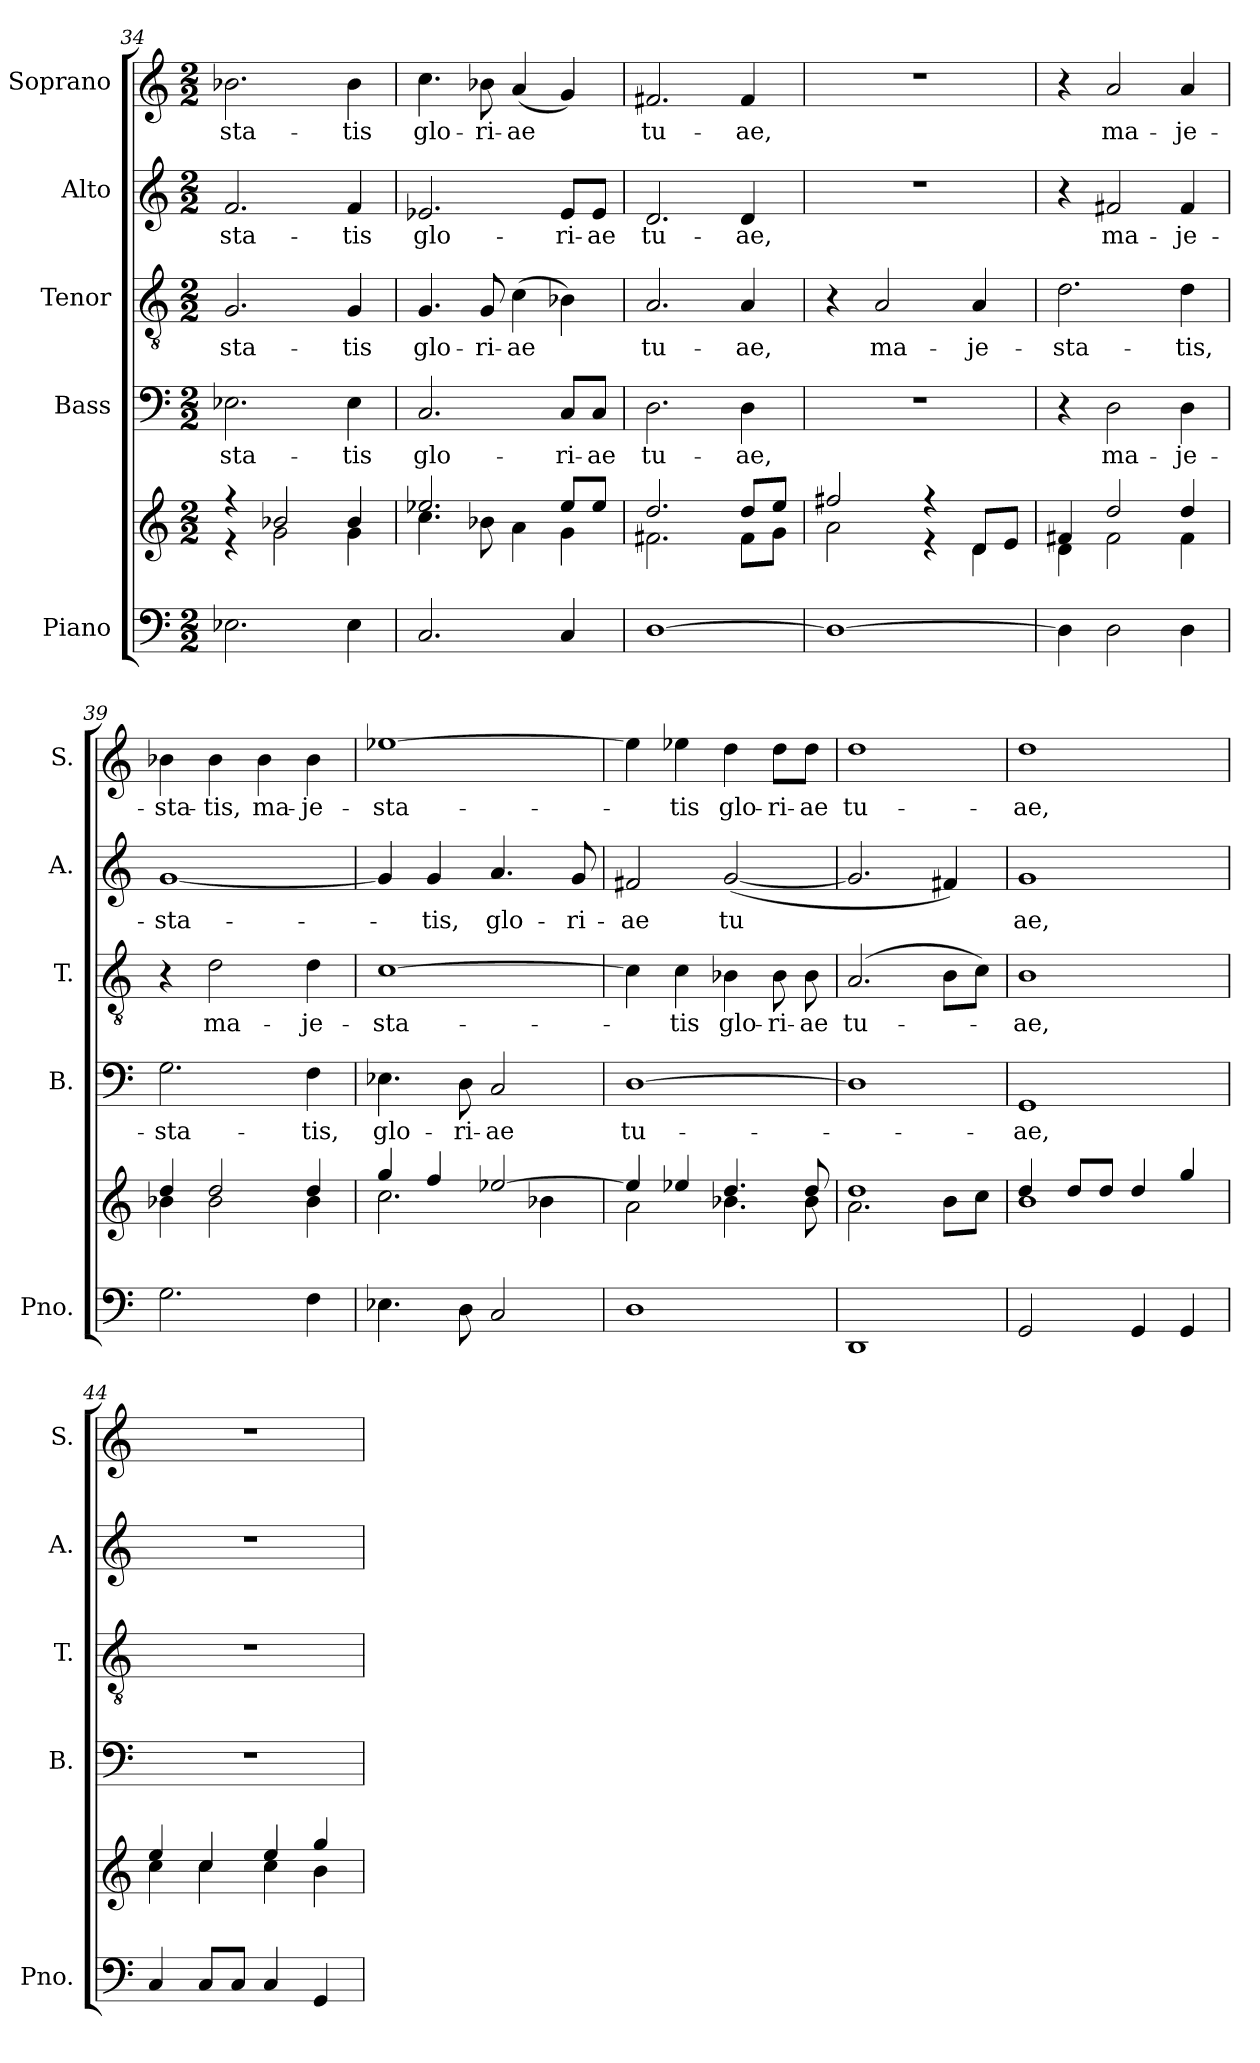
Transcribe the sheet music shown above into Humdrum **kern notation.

**kern	**kern	**kern	**text	**kern	**text	**kern	**text	**kern	**text
*part5	*part5	*part4	*part4	*part3	*part3	*part2	*part2	*part1	*part1
*staff6	*staff5	*staff4	*staff4	*staff3	*staff3	*staff2	*staff2	*staff1	*staff1
*I"Piano	*	*I"Bass	*	*I"Tenor	*	*I"Alto	*	*I"Soprano	*
*I'Pno.	*	*I'B.	*	*I'T.	*	*I'A.	*	*I'S.	*
*clefF4	*clefG2	*clefF4	*	*clefGv2	*	*clefG2	*	*clefG2	*
*k[]	*k[]	*k[]	*	*k[]	*	*k[]	*	*k[]	*
*M2/2	*M2/2	*M2/2	*	*M2/2	*	*M2/2	*	*M2/2	*
=34	=34	=34	=34	=34	=34	=34	=34	=34	=34
*	*^	*	*	*	*	*	*	*	*
!	!	!	!	!LO:LY:b	!	!LO:LY:b	!	!LO:LY:b	!	!LO:LY:b
2.E-X\	4r	4r	2.E-X\	-sta-	2.G/	-sta-	2.f/	-sta-	2.b-X\	-sta-
.	2b-X/	2g\	.	.	.	.	.	.	.	.
!	!	!	!	!LO:LY:b	!	!LO:LY:b	!	!LO:LY:b	!	!LO:LY:b
4E-\	4b-/	4g\	4E-\	-tis	4G/	-tis	4f/	-tis	4b-\	-tis
=35	=35	=35	=35	=35	=35	=35	=35	=35	=35	=35
!	!	!	!	!LO:LY:b	!	!LO:LY:b	!	!LO:LY:b	!	!LO:LY:b
2.C/	2.ee-X/	4.cc\	2.C/	glo-	4.G/	glo-	2.e-X/	glo-	4.cc\	glo-
!	!	!	!	!	!	!LO:LY:b	!	!	!	!LO:LY:b
.	.	8b-X\	.	.	8G/	-ri-	.	.	8b-X\	-ri-
!	!	!	!	!	!	!LO:LY:b	!	!	!	!LO:LY:b
.	.	4a\	.	.	(>4c\	-ae	.	.	(<4a/	-ae
!	!	!	!	!LO:LY:b	!	!	!	!LO:LY:b	!	!
4C/	8ee-/L	4g\	8C/L	-ri-	4B-X\)	.	8e-/L	-ri-	4g/)	.
!	!	!	!	!LO:LY:b	!	!	!	!LO:LY:b	!	!
.	8ee-/J	.	8C/J	-ae	.	.	8e-/J	-ae	.	.
=36	=36	=36	=36	=36	=36	=36	=36	=36	=36	=36
!	!	!	!	!LO:LY:b	!	!LO:LY:b	!	!LO:LY:b	!	!LO:LY:b
[1D	2.dd/	2.f#X\	2.D\	tu-	2.A/	tu-	2.d/	tu-	2.f#X/	tu-
!	!	!	!	!LO:LY:b	!	!LO:LY:b	!	!LO:LY:b	!	!LO:LY:b
.	8dd/L	8f#\L	4D\	-ae,	4A/	-ae,	4d/	-ae,	4f#/	-ae,
.	8ee/J	8g\J	.	.	.	.	.	.	.	.
=37	=37	=37	=37	=37	=37	=37	=37	=37	=37	=37
1D_	2ff#X/	2a\	1r	.	4r	.	1r	.	1r	.
!	!	!	!	!	!	!LO:LY:b	!	!	!	!
.	.	.	.	.	2A/	ma-	.	.	.	.
.	4r	4r	.	.	.	.	.	.	.	.
!	!	!	!	!	!	!LO:LY:b	!	!	!	!
.	8d/L	4d\	.	.	4A/	-je-	.	.	.	.
.	8e/J	.	.	.	.	.	.	.	.	.
=38	=38	=38	=38	=38	=38	=38	=38	=38	=38	=38
!	!	!	!	!	!	!LO:LY:b	!	!	!	!
4D\]	4f#X/	4d\	4r	.	2.d\	-sta-	4r	.	4r	.
!	!	!	!	!LO:LY:b	!	!	!	!LO:LY:b	!	!LO:LY:b
2D\	2dd/	2f#\	2D\	ma-	.	.	2f#X/	ma-	2a/	ma-
!	!	!	!	!LO:LY:b	!	!LO:LY:b	!	!LO:LY:b	!	!LO:LY:b
4D\	4dd/	4f#\	4D\	-je-	4d\	-tis,	4f#/	-je-	4a/	-je-
=39	=39	=39	=39	=39	=39	=39	=39	=39	=39	=39
!	!	!	!	!LO:LY:b	!	!	!	!LO:LY:b	!	!LO:LY:b
2.G\	4dd/	4b-X\	2.G\	-sta-	4r	.	[1g	-sta-	4b-X\	-sta-
!	!	!	!	!	!	!LO:LY:b	!	!	!	!LO:LY:b
.	2dd/	2b-\	.	.	2d\	ma-	.	.	4b-\	-tis,
!	!	!	!	!	!	!	!	!	!	!LO:LY:b
.	.	.	.	.	.	.	.	.	4b-\	ma-
!	!	!	!	!LO:LY:b	!	!LO:LY:b	!	!	!	!LO:LY:b
4F\	4dd/	4b-\	4F\	-tis,	4d\	-je-	.	.	4b-\	-je-
!!LO:LB:g=z
=40	=40	=40	=40	=40	=40	=40	=40	=40	=40	=40
!	!	!	!	!LO:LY:b	!	!LO:LY:b	!	!	!	!LO:LY:b
4.E-X\	4gg/	2.cc\	4.E-X\	glo-	[1c	-sta-	4g/]	.	[1ee-X	-sta-
!	!	!	!	!	!	!	!	!LO:LY:b	!	!
.	4ff/	.	.	.	.	.	4g/	-tis,	.	.
!	!	!	!	!LO:LY:b	!	!	!	!	!	!
8D\	.	.	8D\	-ri-	.	.	.	.	.	.
!	!	!	!	!LO:LY:b	!	!	!	!LO:LY:b	!	!
2C/	[2ee-X/	.	2C/	-ae	.	.	4.a/	glo-	.	.
.	.	4b-X\	.	.	.	.	.	.	.	.
!	!	!	!	!	!	!	!	!LO:LY:b	!	!
.	.	.	.	.	.	.	8g/	-ri-	.	.
=41	=41	=41	=41	=41	=41	=41	=41	=41	=41	=41
!	!	!	!	!LO:LY:b	!	!	!	!LO:LY:b	!	!
1D	4ee-/]	2a\	[1D	tu-	4c\]	.	2f#X/	-ae	4ee-\]	.
!	!	!	!	!	!	!LO:LY:b	!	!	!	!LO:LY:b
.	4ee-X/	.	.	.	4c\	-tis	.	.	4ee-X\	-tis
!	!	!	!	!	!	!LO:LY:b	!	!LO:LY:b	!	!LO:LY:b
.	4.dd/	4.b-X\	.	.	4B-X\	glo-	(>[2g/	-tu	4dd\	glo-
!	!	!	!	!	!	!LO:LY:b	!	!	!	!LO:LY:b
.	.	.	.	.	8B-\	-ri-	.	.	8dd\L	-ri-
!	!	!	!	!	!	!LO:LY:b	!	!	!	!LO:LY:b
.	8dd/	8b-\	.	.	8B-\	-ae	.	.	8dd\J	-ae
=42	=42	=42	=42	=42	=42	=42	=42	=42	=42	=42
!	!	!	!	!	!	!LO:LY:b	!	!	!	!LO:LY:b
1DD	1dd	2.a\	1D]	.	(>2.A/	tu-	2.g/]	.	1dd	tu-
.	.	8b\L	.	.	8B\L	.	4f#X/)	.	.	.
.	.	8cc\J	.	.	8c\J)	.	.	.	.	.
=43	=43	=43	=43	=43	=43	=43	=43	=43	=43	=43
!	!	!	!	!LO:LY:b	!	!LO:LY:b	!	!LO:LY:b	!	!LO:LY:b
2GG/	4dd/	1b	1GG	-ae,	1B	-ae,	1g	ae,	1dd	-ae,
.	8dd/L	.	.	.	.	.	.	.	.	.
.	8dd/J	.	.	.	.	.	.	.	.	.
4GG/	4dd/	.	.	.	.	.	.	.	.	.
4GG/	4gg/	.	.	.	.	.	.	.	.	.
=44	=44	=44	=44	=44	=44	=44	=44	=44	=44	=44
4C/	4ee/	4cc\	1r	.	1r	.	1r	.	1r	.
8C/L	4cc/	4cc\	.	.	.	.	.	.	.	.
8C/J	.	.	.	.	.	.	.	.	.	.
4C/	4ee/	4cc\	.	.	.	.	.	.	.	.
4GG/	4gg/	4b\	.	.	.	.	.	.	.	.
*	*v	*v	*	*	*	*	*	*	*	*
=	=	=	=	=	=	=	=	=	=
*-	*-	*-	*-	*-	*-	*-	*-	*-	*-
